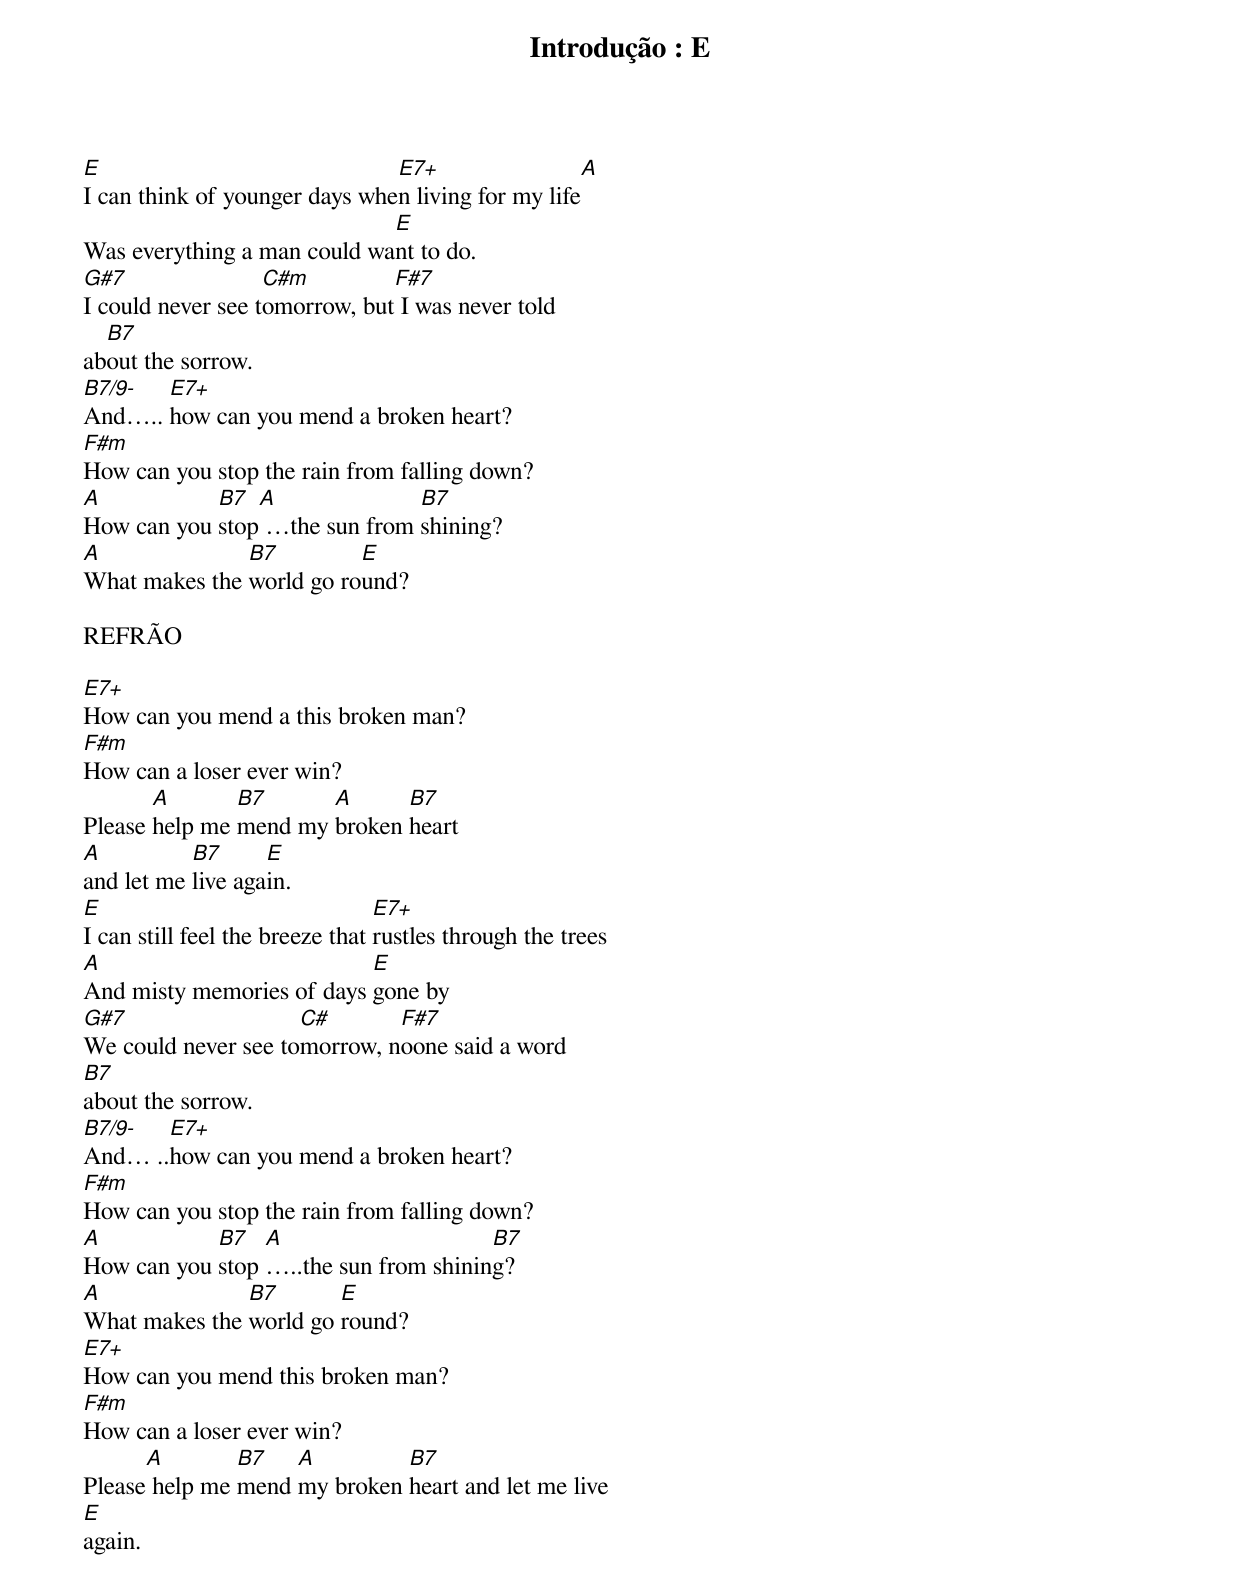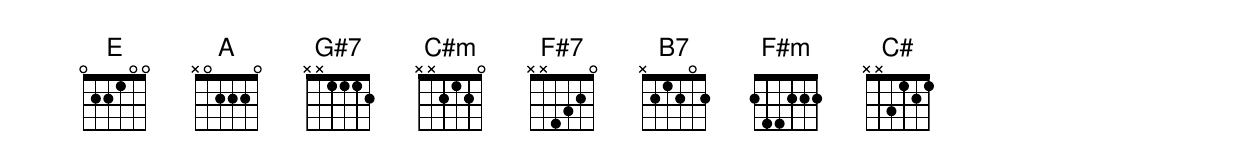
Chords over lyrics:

Introdução : E

E		               E7+		   A
I can think of younger days when living for my life
        	             E
Was everything a man could want to do.
G#7	           C#m         F#7
I could never see tomorrow, but I was never told
  B7
about the sorrow.
B7/9-  E7+
And….. how can you mend a broken heart?
F#m
How can you stop the rain from falling down?
A	    B7  A	       B7
How can you stop …the sun from shining?
A              B7         E
What makes the world go round?

REFRÃO

E7+
How can you mend a this broken man?
F#m
How can a loser ever win?
       A       B7      A      B7
Please help me mend my broken heart
A          B7      E
and let me live again.
E			         E7+
I can still feel the breeze that rustles through the trees
A		           E
And misty memories of days gone by
G#7	             C#       F#7
We could never see tomorrow, noone said a word
B7
about the sorrow.
B7/9-  E7+
And… ..how can you mend a broken heart?
F#m
How can you stop the rain from falling down?
A           B7   A		       B7
How can you stop …..the sun from shining?
A	       B7       E
What makes the world go round?
E7+
How can you mend this broken man?
F#m
How can a loser ever win?
      A        B7   A         B7
Please help me mend my broken heart and let me live
E
again.
